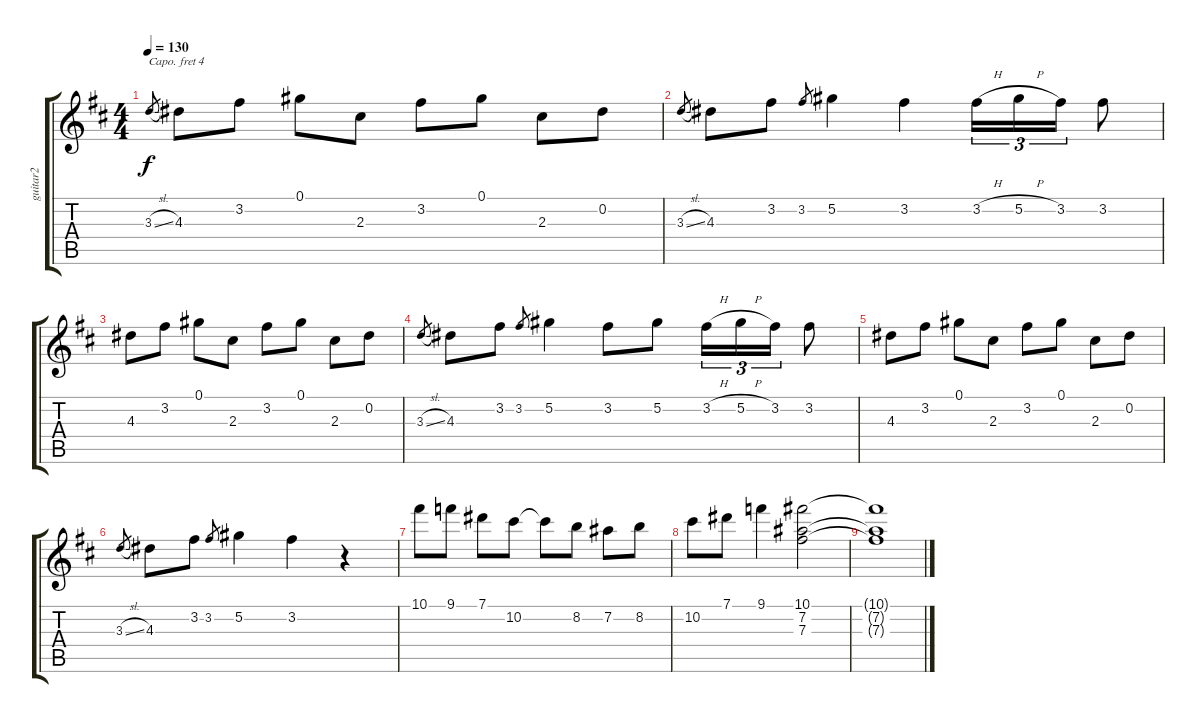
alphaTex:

\track ("guitar2" "guitar2") {instrument acousticguitarsteel}
\staff {score tabs}
\capo 4
\tuning (E4 B3 G3 D3 A2 E2) {hide}
\ts (4 4)
\tempo 130
\clef g2
\ks d
3.3{sl}.8{gr dy f} 4.3.8 3.2.8 0.1.8 2.3.8 3.2.8 0.1.8 2.3.8 0.2.8 |
3.3{sl}.8{gr} 4.3.8 3.2.8 3.2.8{gr} 5.2.4 3.2.4 3.2{h}.16{tu (3 2)} 5.2{h}.16{tu (3 2)} 3.2.16{tu (3 2)} 3.2.8 |
4.3.8 3.2.8 0.1.8 2.3.8 3.2.8 0.1.8 2.3.8 0.2.8 |
3.3{sl}.8{gr} 4.3.8 3.2.8 3.2.8{gr} 5.2.4 3.2.8 5.2.8 3.2{h}.16{tu (3 2)} 5.2{h}.16{tu (3 2)} 3.2.16{tu (3 2)} 3.2.8 |
4.3.8 3.2.8 0.1.8 2.3.8 3.2.8 0.1.8 2.3.8 0.2.8 |
3.3{sl}.8{gr} 4.3.8 3.2.8 3.2.8{gr} 5.2.4 3.2.4 r.4 |
10.1.8 9.1.8 7.1.8 10.2.8 10.2{t}.8 8.2.8 7.2.8 8.2.8 |
10.2.8 7.1.8 9.1.4 (10.1 7.2 7.3).2 |
(10.1{t} 7.2{t} 7.3{t}).1
